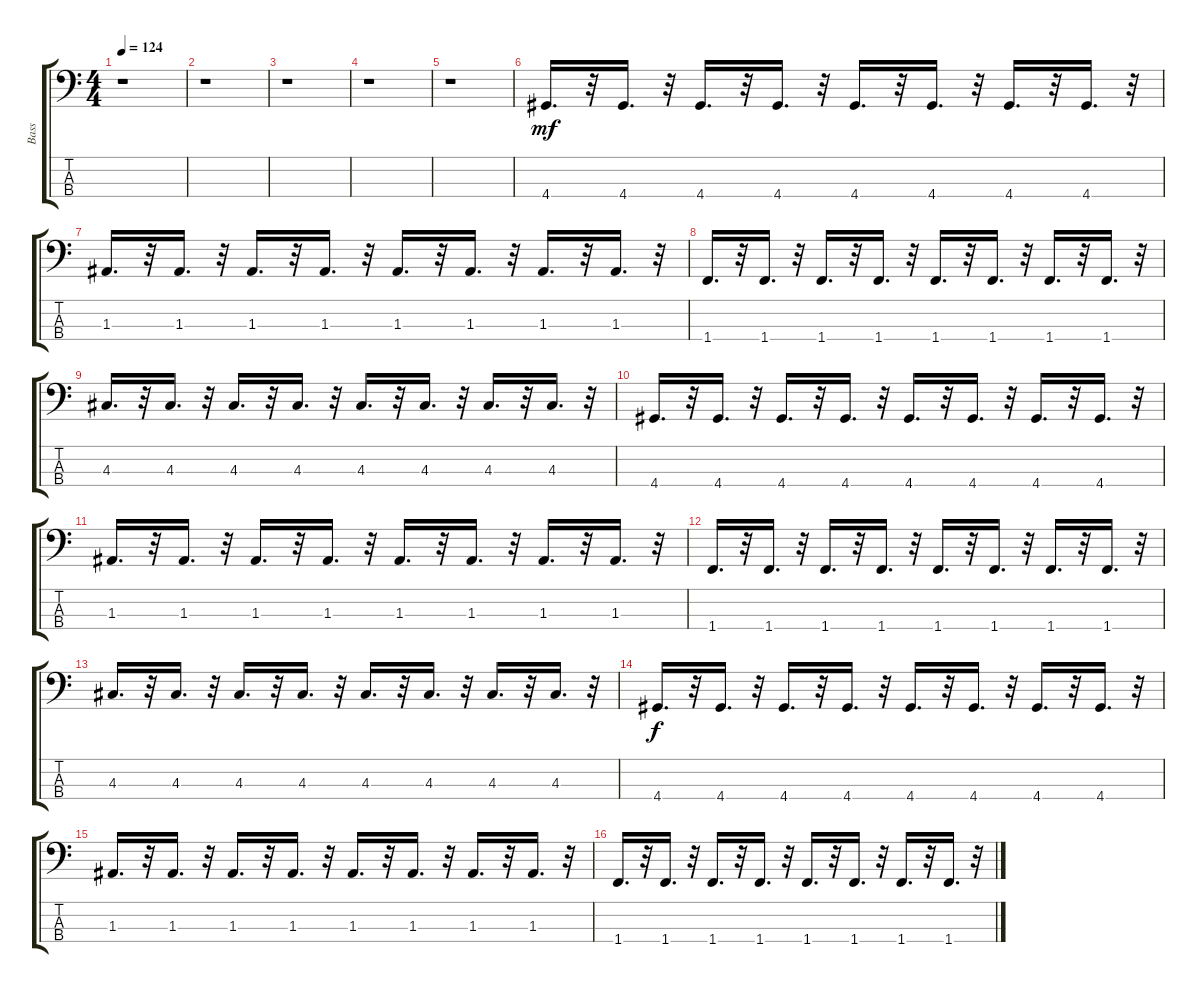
\track ("Bass" "Bass") {instrument synthbass2}
\staff {score tabs}
\tuning (G2 D2 A1 E1) {hide}
\ts (4 4)
\tempo 124
\clef f4
\ks c
r.1{dy mf} |
r.1 |
r.1 |
r.1 |
r.1 |
4.4.16{d} r.32 4.4.16{d} r.32 4.4.16{d} r.32 4.4.16{d} r.32 4.4.16{d} r.32 4.4.16{d} r.32 4.4.16{d} r.32 4.4.16{d} r.32 |
1.3.16{d} r.32 1.3.16{d} r.32 1.3.16{d} r.32 1.3.16{d} r.32 1.3.16{d} r.32 1.3.16{d} r.32 1.3.16{d} r.32 1.3.16{d} r.32 |
1.4.16{d} r.32 1.4.16{d} r.32 1.4.16{d} r.32 1.4.16{d} r.32 1.4.16{d} r.32 1.4.16{d} r.32 1.4.16{d} r.32 1.4.16{d} r.32 |
4.3.16{d} r.32 4.3.16{d} r.32 4.3.16{d} r.32 4.3.16{d} r.32 4.3.16{d} r.32 4.3.16{d} r.32 4.3.16{d} r.32 4.3.16{d} r.32 |
4.4.16{d} r.32 4.4.16{d} r.32 4.4.16{d} r.32 4.4.16{d} r.32 4.4.16{d} r.32 4.4.16{d} r.32 4.4.16{d} r.32 4.4.16{d} r.32 |
1.3.16{d} r.32 1.3.16{d} r.32 1.3.16{d} r.32 1.3.16{d} r.32 1.3.16{d} r.32 1.3.16{d} r.32 1.3.16{d} r.32 1.3.16{d} r.32 |
1.4.16{d} r.32 1.4.16{d} r.32 1.4.16{d} r.32 1.4.16{d} r.32 1.4.16{d} r.32 1.4.16{d} r.32 1.4.16{d} r.32 1.4.16{d} r.32 |
4.3.16{d} r.32 4.3.16{d} r.32 4.3.16{d} r.32 4.3.16{d} r.32 4.3.16{d} r.32 4.3.16{d} r.32 4.3.16{d} r.32 4.3.16{d} r.32 |
4.4.16{d dy f} r.32 4.4.16{d} r.32 4.4.16{d} r.32 4.4.16{d} r.32 4.4.16{d} r.32 4.4.16{d} r.32 4.4.16{d} r.32 4.4.16{d} r.32 |
1.3.16{d} r.32 1.3.16{d} r.32 1.3.16{d} r.32 1.3.16{d} r.32 1.3.16{d} r.32 1.3.16{d} r.32 1.3.16{d} r.32 1.3.16{d} r.32 |
1.4.16{d} r.32 1.4.16{d} r.32 1.4.16{d} r.32 1.4.16{d} r.32 1.4.16{d} r.32 1.4.16{d} r.32 1.4.16{d} r.32 1.4.16{d} r.32
